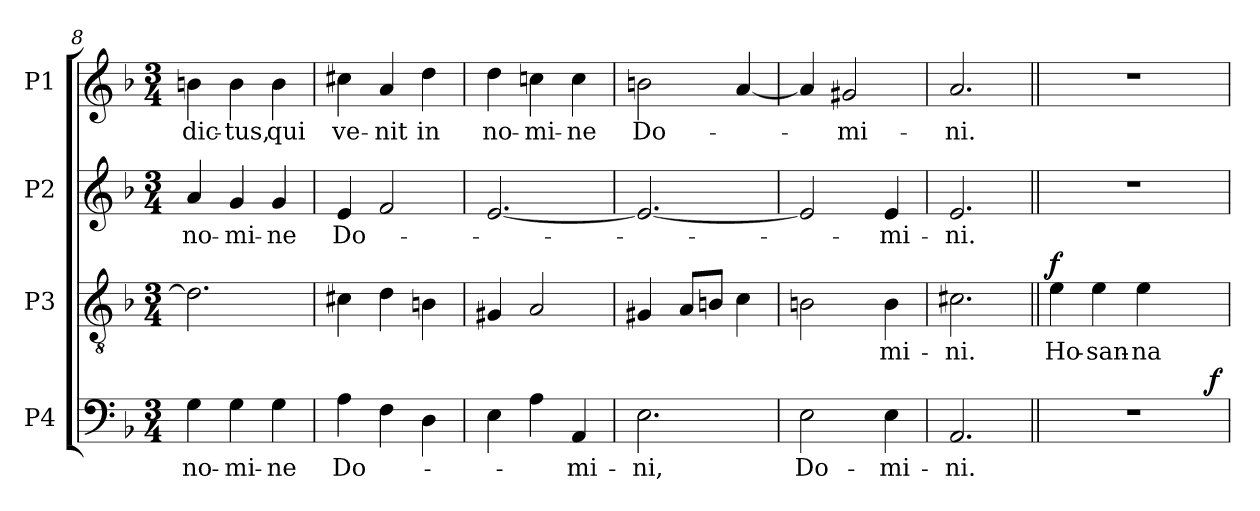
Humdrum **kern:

**kern	**text	**dynam	**kern	**text	**dynam	**kern	**text	**kern	**text
*part4	*part4	*part4	*part3	*part3	*part3	*part2	*part2	*part1	*part1
*staff4	*staff4	*staff4	*staff3	*staff3	*staff3	*staff2	*staff2	*staff1	*staff1
*I"P4	*	*	*I"P3	*	*	*I"P2	*	*I"P1	*
*clefF4	*	*	*clefGv2	*	*	*clefG2	*	*clefG2	*
*	*	*	*ITrd7c12	*	*	*	*	*	*
*k[b-]	*	*	*k[b-]	*	*	*k[b-]	*	*k[b-]	*
*F:	*	*	*F:	*	*	*F:	*	*F:	*
*M3/4	*	*	*M3/4	*	*	*M3/4	*	*M3/4	*
=8	=8	=8	=8	=8	=8	=8	=8	=8	=8
!	!LO:LY:b:color=#000000	!	!	!	!	!	!	!	!
!	!	!	!	!	!	!	!LO:LY:b:color=#000000	!	!
!	!	!	!	!	!	!	!	!	!LO:LY:b:color=#000000
4Gi\	no-	.	2.Di\]	.	.	4ai/	no-	4bni\	-dic-
!	!LO:LY:b:color=#000000	!	!	!	!	!	!	!	!
!	!	!	!	!	!	!	!LO:LY:b:color=#000000	!	!
!	!	!	!	!	!	!	!	!	!LO:LY:b:color=#000000
4Gi\	-mi-	.	.	.	.	4gi/	-mi-	4bi\	-tus,
!	!LO:LY:b:color=#000000	!	!	!	!	!	!	!	!
!	!	!	!	!	!	!	!LO:LY:b:color=#000000	!	!
!	!	!	!	!	!	!	!	!	!LO:LY:b:color=#000000
4Gi\	-ne	.	.	.	.	4gi/	-ne	4bi\	qui
=9	=9	=9	=9	=9	=9	=9	=9	=9	=9
!	!LO:LY:b:color=#000000	!	!	!	!	!	!	!	!
!	!	!	!	!	!	!	!LO:LY:b:color=#000000	!	!
!	!	!	!	!	!	!	!	!	!LO:LY:b:color=#000000
4Ai\	Do-	.	4C#Xi\	.	.	4ei/	Do-	4cc#Xi\	ve-
!	!	!	!	!	!	!	!	!	!LO:LY:b:color=#000000
4Fi\	.	.	4Di\	.	.	2fi/	.	4ai/	-nit
!	!	!	!	!	!	!	!	!	!LO:LY:b:color=#000000
4Di\	.	.	4BBni\	.	.	.	.	4ddi\	in
=10	=10	=10	=10	=10	=10	=10	=10	=10	=10
!	!	!	!	!	!	!	!	!	!LO:LY:b:color=#000000
4Ei\	.	.	4GG#Xi/	.	.	[2.ei/	.	4ddi\	no-
!	!	!	!	!	!	!	!	!	!LO:LY:b:color=#000000
4Ai\	.	.	2AAi/	.	.	.	.	4ccni\	-mi-
!	!LO:LY:b:color=#000000	!	!	!	!	!	!	!	!
!	!	!	!	!	!	!	!	!	!LO:LY:b:color=#000000
4AAi/	-mi-	.	.	.	.	.	.	4cci\	-ne
=11	=11	=11	=11	=11	=11	=11	=11	=11	=11
!	!LO:LY:b:color=#000000	!	!	!	!	!	!	!	!
!	!	!	!	!	!	!	!	!	!LO:LY:b:color=#000000
2.Ei\	-ni,	.	4GG#Xi/	.	.	2.ei/_	.	2bni\	Do-
.	.	.	8AAi/L	.	.	.	.	.	.
.	.	.	8BBni/J	.	.	.	.	.	.
.	.	.	4Ci\	.	.	.	.	[4ai/	.
=12	=12	=12	=12	=12	=12	=12	=12	=12	=12
!	!LO:LY:b:color=#000000	!	!	!	!	!	!	!	!
2Ei\	Do-	.	2BBni\	.	.	2ei/]	.	4ai/]	.
!	!	!	!	!	!	!	!	!	!LO:LY:b:color=#000000
.	.	.	.	.	.	.	.	2g#Xi/	-mi-
!	!LO:LY:b:color=#000000	!	!	!	!	!	!	!	!
!	!	!	!	!LO:LY:b:color=#000000	!	!	!	!	!
!	!	!	!	!	!	!	!LO:LY:b:color=#000000	!	!
4Ei\	-mi-	.	4BBi\	-mi-	.	4ei/	-mi-	.	.
=13	=13	=13	=13	=13	=13	=13	=13	=13	=13
!	!LO:LY:b:color=#000000	!	!	!	!	!	!	!	!
!	!	!	!	!LO:LY:b:color=#000000	!	!	!	!	!
!	!	!	!	!	!	!	!LO:LY:b:color=#000000	!	!
!	!	!	!	!	!	!	!	!	!LO:LY:b:color=#000000
2.AAi/	-ni.	.	2.C#Xi\	-ni.	.	2.ei/	-ni.	2.ai/	-ni.
!!LO:LB:g=z
=14||	=14||	=14||	=14||	=14||	=14||	=14||	=14||	=14||	=14||
!LO:N:vis=1	!	!	!	!	!	!	!	!	!
!	!	!	!	!LO:LY:b:color=#000000	!	!LO:N:vis=1	!	!LO:N:vis=1	!
*^	*	*	*	*	*	*	*	*	*
2.r	2ryy	.	.	4Ei\	Ho-	f	2.r	.	2.r	.
!	!	!	!	!	!LO:LY:b:color=#000000	!	!	!	!	!
.	.	.	.	4Ei\	-san-	.	.	.	.	.
!	!	!	!	!	!LO:LY:b:color=#000000	!	!	!	!	!
.	8ryy	.	.	4Ei\	-na	.	.	.	.	.
.	16ryy	.	.	.	.	.	.	.	.	.
.	32ryy	.	.	.	.	.	.	.	.	.
.	64ryy	.	.	.	.	.	.	.	.	.
.	128...ryy	.	.	.	.	.	.	.	.	.
.	1024ryy	.	f	.	.	.	.	.	.	.
*v	*v	*	*	*	*	*	*	*	*	*
=	=	=	=	=	=	=	=	=	=
*-	*-	*-	*-	*-	*-	*-	*-	*-	*-
